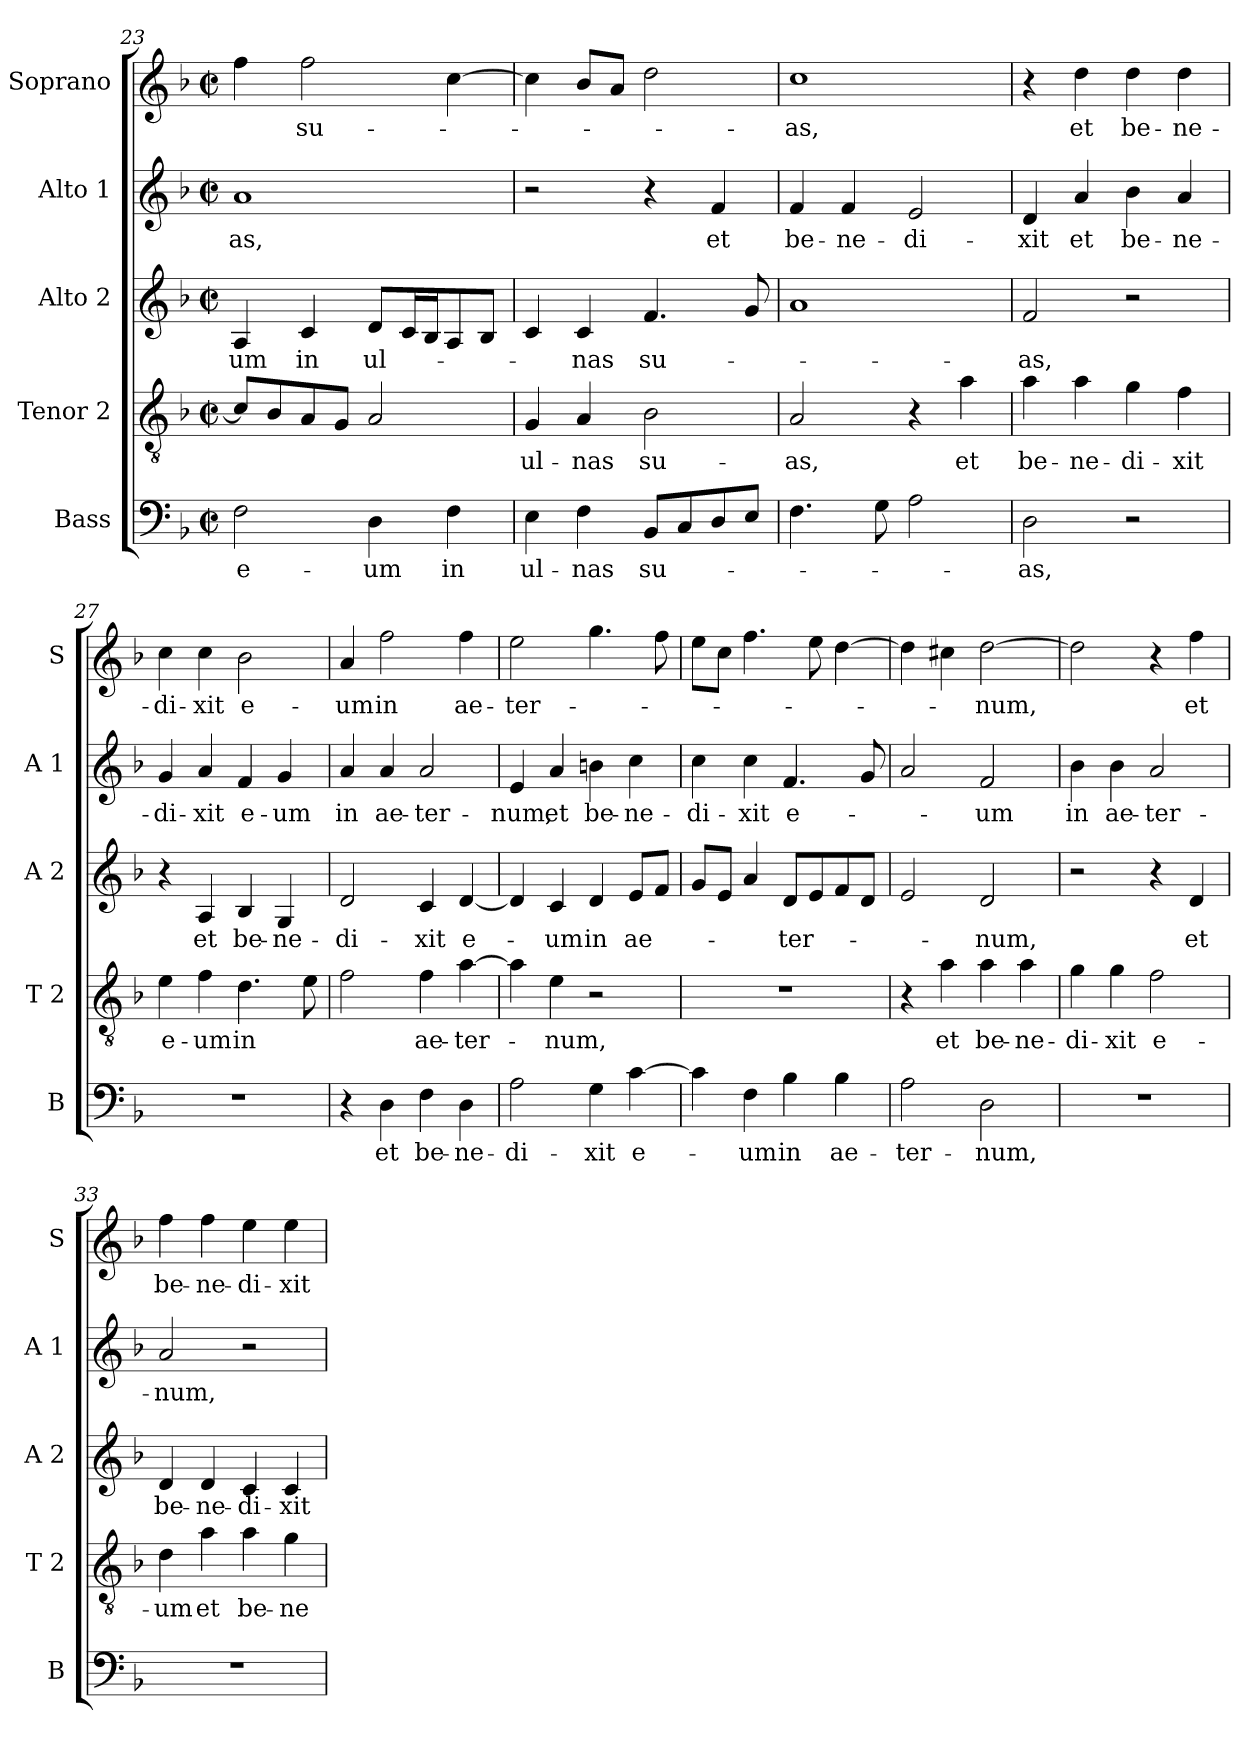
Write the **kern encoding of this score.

**kern	**text	**kern	**text	**kern	**text	**kern	**text	**kern	**text
*part5	*part5	*part4	*part4	*part3	*part3	*part2	*part2	*part1	*part1
*staff5	*staff5	*staff4	*staff4	*staff3	*staff3	*staff2	*staff2	*staff1	*staff1
*I"Bass	*	*I"Tenor 2	*	*I"Alto 2	*	*I"Alto 1	*	*I"Soprano	*
*I'B	*	*I'T 2	*	*I'A 2	*	*I'A 1	*	*I'S	*
*clefF4	*	*clefGv2	*	*clefG2	*	*clefG2	*	*clefG2	*
*k[b-]	*	*k[b-]	*	*k[b-]	*	*k[b-]	*	*k[b-]	*
*d:	*	*d:	*	*d:	*	*d:	*	*d:	*
*M2/2	*	*M2/2	*	*M2/2	*	*M2/2	*	*M2/2	*
*met(c|)	*	*met(c|)	*	*met(c|)	*	*met(c|)	*	*met(c|)	*
=23	=23	=23	=23	=23	=23	=23	=23	=23	=23
2F\	e-	8c/L]	.	4A/	-um	1a	-as,	4ff\	.
.	.	8B-/	.	.	.	.	.	.	.
.	.	8A/	.	4c/	in	.	.	2ff\	su-
.	.	8G/J	.	.	.	.	.	.	.
4D\	-um	2A/	.	8d/L	ul-	.	.	.	.
.	.	.	.	16c/L	.	.	.	.	.
.	.	.	.	16B-/J	.	.	.	.	.
4F\	in	.	.	8A/	.	.	.	[4cc\	.
.	.	.	.	8B-/J	.	.	.	.	.
=24	=24	=24	=24	=24	=24	=24	=24	=24	=24
4E\	ul-	4G/	ul-	4c/	.	2r	.	4cc\]	.
4F\	-nas	4A/	-nas	4c/	-nas	.	.	8b-/L	.
.	.	.	.	.	.	.	.	8a/J	.
8BB-/L	su-	2B-\	su-	4.f/	su-	4r	.	2dd\	.
8C/	.	.	.	.	.	.	.	.	.
8D/	.	.	.	.	.	4f/	et	.	.
8E/J	.	.	.	8g/	.	.	.	.	.
=25	=25	=25	=25	=25	=25	=25	=25	=25	=25
4.F\	.	2A/	-as,	1a	.	4f/	be-	1cc	-as,
.	.	.	.	.	.	4f/	-ne-	.	.
8G\	.	.	.	.	.	.	.	.	.
2A\	.	4r	.	.	.	2e/	-di-	.	.
.	.	4a\	et	.	.	.	.	.	.
=26	=26	=26	=26	=26	=26	=26	=26	=26	=26
2D\	-as,	4a\	be-	2f/	-as,	4d/	-xit	4r	.
.	.	4a\	-ne-	.	.	4a/	et	4dd\	et
2r	.	4g\	-di-	2r	.	4b-\	be-	4dd\	be-
.	.	4f\	-xit	.	.	4a/	-ne-	4dd\	-ne-
!!LO:LB:g=z
=27	=27	=27	=27	=27	=27	=27	=27	=27	=27
1r	.	4e\	e-	4r	.	4g/	-di-	4cc\	-di-
.	.	4f\	-um	4A/	et	4a/	-xit	4cc\	-xit
.	.	4.d\	in	4B-/	be-	4f/	e-	2b-\	e-
.	.	.	.	4G/	-ne-	4g/	-um	.	.
.	.	8e\	.	.	.	.	.	.	.
=28	=28	=28	=28	=28	=28	=28	=28	=28	=28
4r	.	2f\	.	2d/	-di-	4a/	in	4a/	-um
4D\	et	.	.	.	.	4a/	ae-	2ff\	in
4F\	be-	4f\	ae-	4c/	-xit	2a/	-ter-	.	.
4D\	-ne-	[4a\	-ter-	[4d/	e-	.	.	4ff\	ae-
=29	=29	=29	=29	=29	=29	=29	=29	=29	=29
2A\	-di-	4a\]	.	4d/]	.	4e/	-num,	2ee\	-ter-
.	.	4e\	-num,	4c/	-um	4a/	et	.	.
4G\	-xit	2r	.	4d/	in	4bn\	be-	4.gg\	.
[4c\	e-	.	.	8e/L	ae-	4cc\	-ne-	.	.
.	.	.	.	8f/J	.	.	.	8ff\	.
=30	=30	=30	=30	=30	=30	=30	=30	=30	=30
4c\]	.	1r	.	8g/L	.	4cc\	-di-	8ee\L	.
.	.	.	.	8e/J	.	.	.	8cc\J	.
4F\	-um	.	.	4a/	.	4cc\	-xit	4.ff\	.
4B-\	in	.	.	8d/L	-ter-	4.f/	e-	.	.
.	.	.	.	8e/	.	.	.	8ee\	.
4B-\	ae-	.	.	8f/	.	.	.	[4dd\	.
.	.	.	.	8d/J	.	8g/	.	.	.
=31	=31	=31	=31	=31	=31	=31	=31	=31	=31
2A\	-ter-	4r	.	2e/	.	2a/	.	4dd\]	.
.	.	4a\	et	.	.	.	.	4cc#X\	.
2D\	-num,	4a\	be-	2d/	-num,	2f/	-um	[2dd\	-num,
.	.	4a\	-ne-	.	.	.	.	.	.
=32	=32	=32	=32	=32	=32	=32	=32	=32	=32
1r	.	4g\	-di-	2r	.	4b-\	in	2dd\]	.
.	.	4g\	-xit	.	.	4b-\	ae-	.	.
.	.	2f\	e-	4r	.	2a/	-ter-	4r	.
.	.	.	.	4d/	et	.	.	4ff\	et
!!LO:PB:g=z
=33	=33	=33	=33	=33	=33	=33	=33	=33	=33
1r	.	4d\	-um	4d/	be-	2a/	-num,	4ff\	be-
.	.	4a\	et	4d/	-ne-	.	.	4ff\	-ne-
.	.	4a\	be-	4c/	-di-	2r	.	4ee\	-di-
.	.	4g\	-ne-	4c/	-xit	.	.	4ee\	-xit
=	=	=	=	=	=	=	=	=	=
*-	*-	*-	*-	*-	*-	*-	*-	*-	*-
